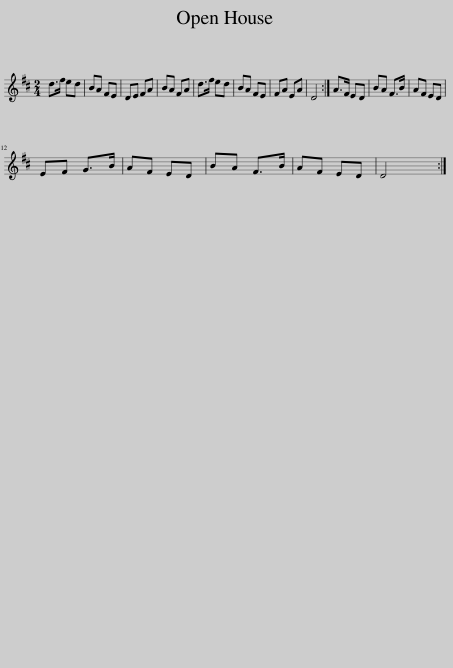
X:1
L:1/8
M:2/4
I:linebreak $
K:D
V:1 treble
V:1
 d>f ed | BA FE | DE FA | BA FA | d>f ed | %5
 BA FE | FA EA | D4 :| A>F ED | BA F>B | %10
 AF ED |$ EF G>B | AF ED | BA F>B | AF ED | %15
 D4 :| %16
